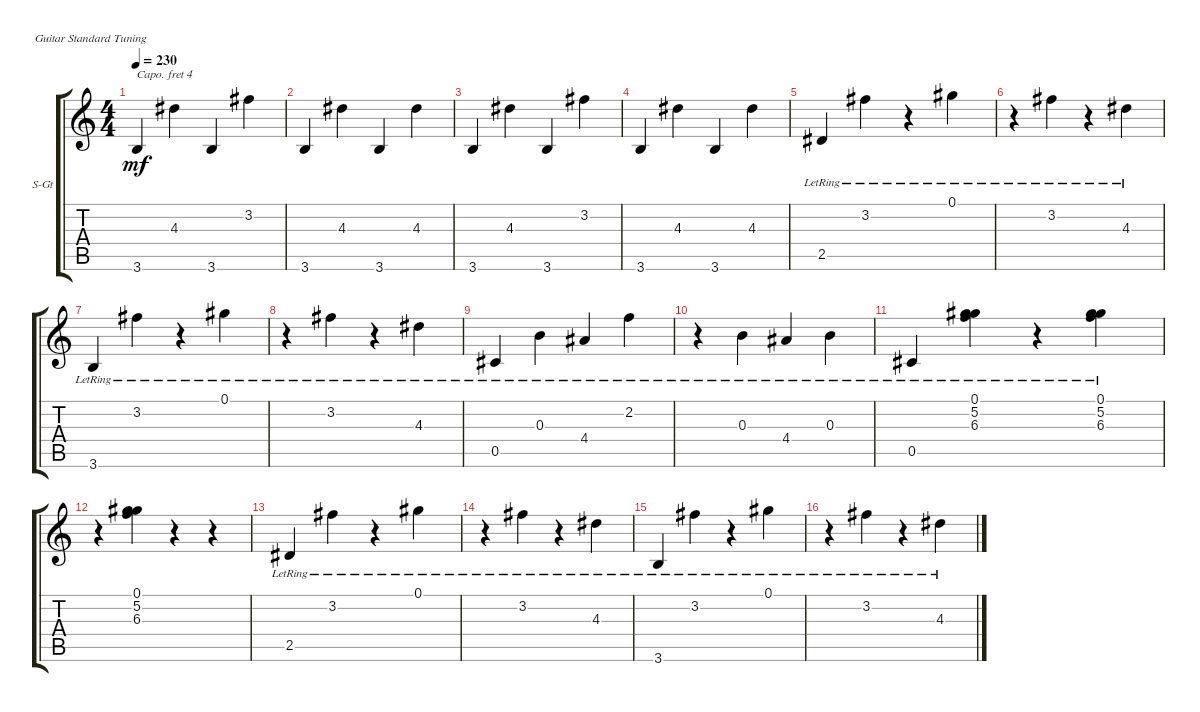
\defaultSystemsLayout 4
\bracketExtendMode groupsimilarinstruments
\firstSystemTrackNameOrientation horizontal
\otherSystemsTrackNameOrientation horizontal
\track ("Gibson EJ-200 (Matthew)" "S-Gt") {instrument acousticguitarsteel}
\staff {score tabs}
\capo 4
\tuning (E4 B3 G3 D3 A2 E2)
\ts (4 4)
\tempo 230
\clef g2
\ks c
3.6.4{dy mf} 4.3.4 3.6.4 3.2.4 |
3.6.4 4.3.4 3.6.4 4.3.4 |
3.6.4 4.3.4 3.6.4 3.2.4 |
3.6.4 4.3.4 3.6.4 4.3.4 |
2.5{lr}.4 3.2{lr}.4 r.4 0.1{lr}.4 |
r.4 3.2{lr}.4 r.4 4.3{lr}.4 |
3.6{lr}.4 3.2{lr}.4 r.4 0.1{lr}.4 |
r.4 3.2{lr}.4 r.4 4.3{lr}.4 |
0.5{lr}.4 0.3{lr}.4 4.4{lr}.4 2.2{lr}.4 |
r.4 0.3{lr}.4 4.4{lr}.4 0.3{lr}.4 |
0.5{lr}.4 (0.1{lr} 5.2{lr} 6.3{lr}).4 r.4 (6.3{lr} 5.2{lr} 0.1{lr}).4 |
r.4 (0.1 5.2 6.3).4 r.4 r.4 |
2.5{lr}.4 3.2{lr}.4 r.4 0.1{lr}.4 |
r.4 3.2{lr}.4 r.4 4.3{lr}.4 |
3.6{lr}.4 3.2{lr}.4 r.4 0.1{lr}.4 |
r.4 3.2{lr}.4 r.4 4.3{lr}.4
